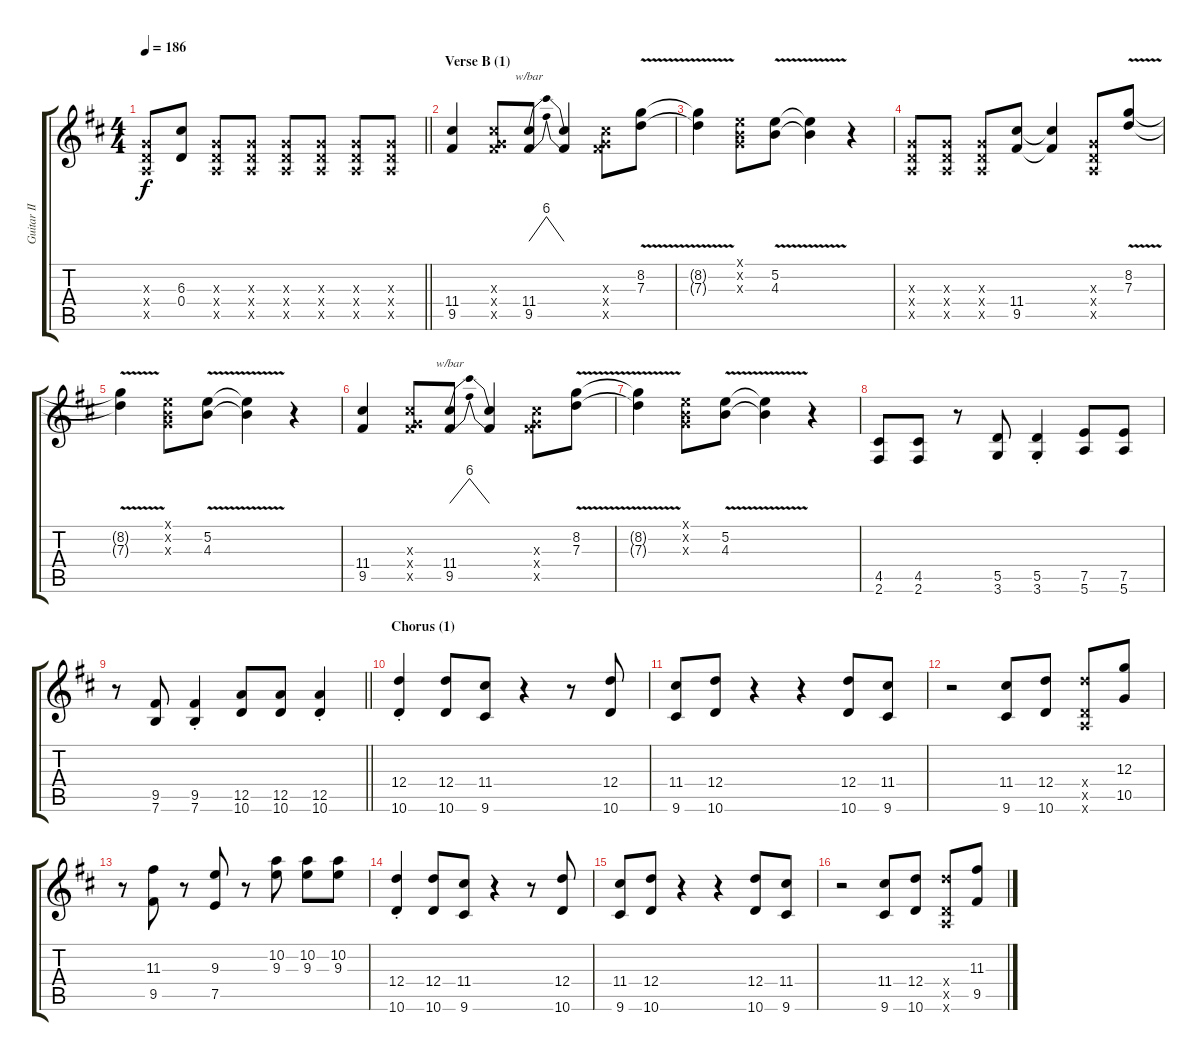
\track ("Guitar II (Aiji)" "Guitar II ") {instrument distortionguitar}
\staff {score tabs}
\tuning (E4 B3 G3 D3 A2 E2) {hide}
\ts (4 4)
\tempo 186
\clef g2
\barLineRight lightlight
\ks d
(0.3{x} 0.4{x} 0.5{x}).8{dy f} (6.3 0.4).8 (0.3{x} 0.4{x} 0.5{x}).8 (0.3{x} 0.4{x} 0.5{x}).8 (0.3{x} 0.4{x} 0.5{x}).8 (0.3{x} 0.4{x} 0.5{x}).8 (0.3{x} 0.4{x} 0.5{x}).8 (0.3{x} 0.4{x} 0.5{x}).8 |
\section ("" "Verse B (1)")
(11.4 9.5).4 (0.3{x} 11.4{x} 9.5{x}).8 (11.4 9.5).8{tbe (dip default 0 0 30 24 60 0)} (11.4{t} 9.5{t}).4 (0.3{x} 11.4{x} 9.5{x}).8 (8.2 7.3{v}).8 |
(8.2{t} 7.3{t}).4 (0.1{x} 0.2{x} 0.3{x}).8 (5.2 4.3{v}).8 (5.2{t} 4.3{t}).4 r.4 |
(0.3{x} 0.4{x} 0.5{x}).8 (0.3{x} 0.4{x} 0.5{x}).8 (0.3{x} 0.4{x} 0.5{x}).8 (11.4 9.5).8 (11.4{t} 9.5{t}).4 (0.3{x} 0.4{x} 0.5{x}).8 (8.2 7.3{v}).8 |
(8.2{t} 7.3{t}).4 (0.1{x} 0.2{x} 0.3{x}).8 (5.2{v} 4.3).8 (5.2{t} 4.3{t}).4 r.4 |
(11.4 9.5).4 (0.3{x} 11.4{x} 9.5{x}).8 (11.4 9.5).8{tbe (dip default 0 0 30 24 60 0)} (11.4{t} 9.5{t}).4 (0.3{x} 11.4{x} 9.5{x}).8 (8.2 7.3{v}).8 |
(8.2{t} 7.3{t}).4 (0.1{x} 0.2{x} 0.3{x}).8 (5.2 4.3{v}).8 (5.2{t} 4.3{t}).4 r.4 |
(4.5 2.6).8 (4.5 2.6).8 r.8 (5.5 3.6).8 (5.5{st} 3.6{st}).4 (7.5 5.6).8 (7.5 5.6).8 |
\barLineRight lightlight
r.8 (9.5 7.6).8 (9.5{st} 7.6{st}).4 (12.5 10.6).8 (12.5 10.6).8 (12.5{st} 10.6{st}).4 |
\section ("" "Chorus (1)")
(12.4{st} 10.6{st}).4 (12.4 10.6).8 (11.4 9.6).8 r.4 r.8 (12.4 10.6).8 |
(11.4 9.6).8 (12.4 10.6).8 r.4 r.4 (12.4 10.6).8 (11.4 9.6).8 |
r.2 (11.4 9.6).8 (12.4 10.6).8 (12.4{x} 0.5{x} 10.6{x}).8 (12.3 10.5).8 |
r.8 (11.3 9.5).8 r.8 (9.3 7.5).8 r.8 (10.2 9.3).8 (10.2 9.3).8 (10.2 9.3).8 |
(12.4{st} 10.6{st}).4 (12.4 10.6).8 (11.4 9.6).8 r.4 r.8 (12.4 10.6).8 |
(11.4 9.6).8 (12.4 10.6).8 r.4 r.4 (12.4 10.6).8 (11.4 9.6).8 |
r.2 (11.4 9.6).8 (12.4 10.6).8 (12.4{x} 0.5{x} 10.6{x}).8 (11.3 9.5).8
